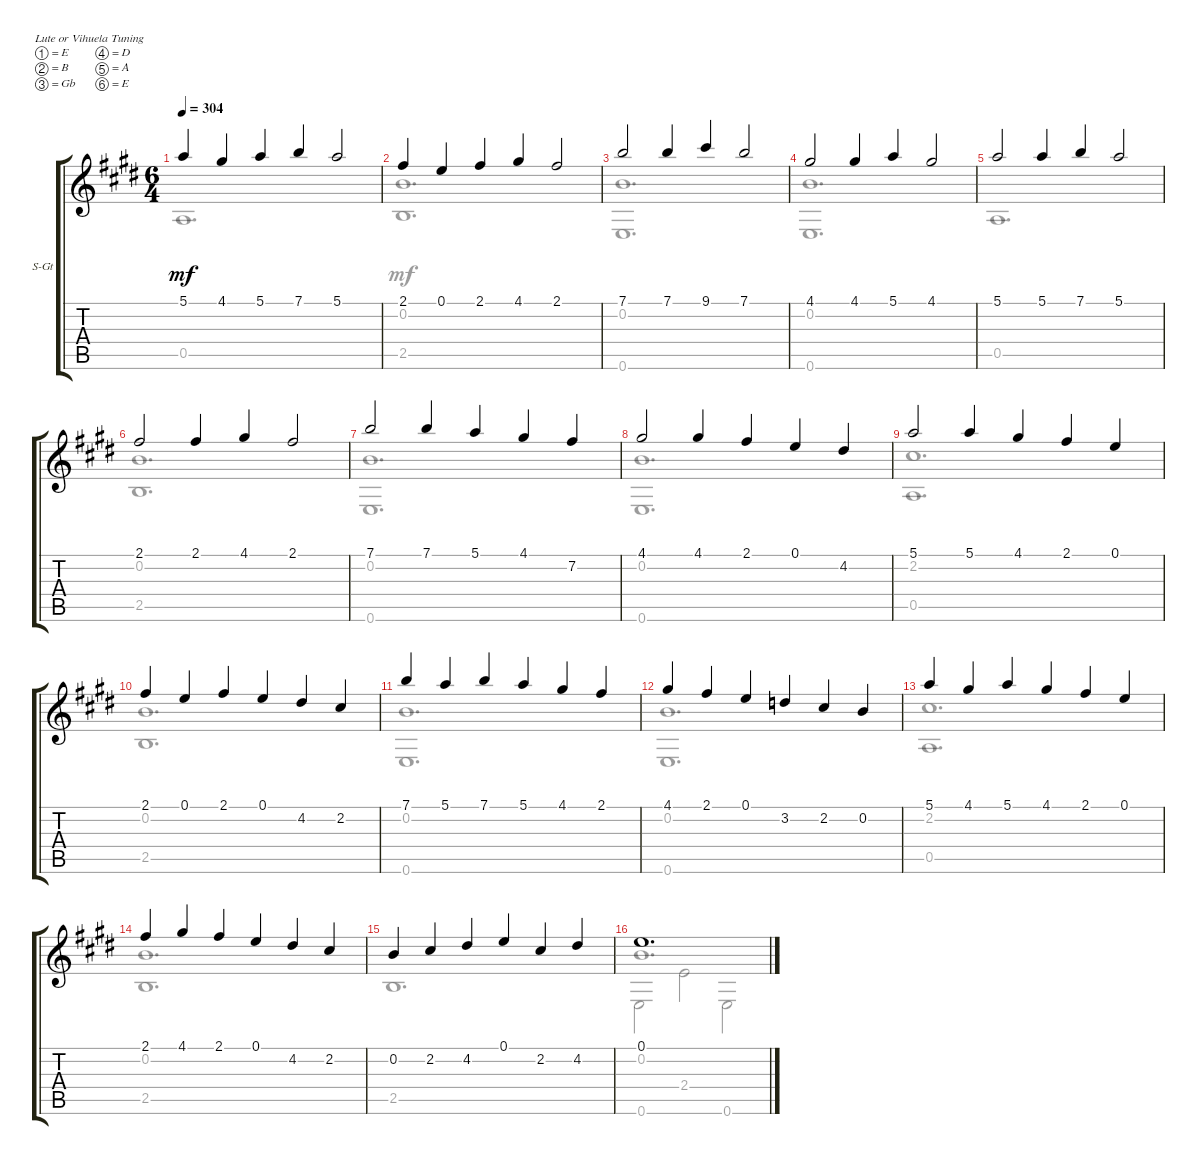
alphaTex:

\defaultSystemsLayout 4
\bracketExtendMode groupsimilarinstruments
\firstSystemTrackNameOrientation horizontal
\otherSystemsTrackNameOrientation horizontal
\track ("Steel Guitar" "S-Gt") {instrument acousticguitarsteel}
\staff {score tabs}
\tuning (E4 B3 Gb3 D3 A2 E2)
\voice
\ts (6 4)
\tempo 304
\clef g2
\scale
1.15637
\ks e
5.1.4{dy mf} 4.1.4 5.1.4 7.1.4 5.1.2 |
\scale
0.921816 2.1.4 0.1.4 2.1.4 4.1.4 2.1.2 |
\scale
0.921816 7.1.2 7.1.4 9.1.4 7.1.2 |
\scale
1.15637 4.1.2 4.1.4 5.1.4 4.1.2 |
\scale
0.921816 5.1.2 5.1.4 7.1.4 5.1.2 |
\scale
0.921816 2.1.2 2.1.4 4.1.4 2.1.2 |
\scale
1.15637 7.1.2 7.1.4 5.1.4 4.1.4 7.2.4 |
\scale
0.921816 4.1.2 4.1.4 2.1.4 0.1.4 4.2.4 |
\scale
0.921816 5.1.2 5.1.4 4.1.4 2.1.4 0.1.4 |
\scale
1.15637 2.1.4 0.1.4 2.1.4 0.1.4 4.2.4 2.2.4 |
\scale
0.921816 7.1.4 5.1.4 7.1.4 5.1.4 4.1.4 2.1.4 |
\scale
0.921816 4.1.4 2.1.4 0.1.4 3.2.4 2.2.4 0.2.4 |
\scale
1.15637 5.1.4 4.1.4 5.1.4 4.1.4 2.1.4 0.1.4 |
\scale
0.921816 2.1.4 4.1.4 2.1.4 0.1.4 4.2.4 2.2.4 |
\scale
0.921816 0.2.4 2.2.4 4.2.4 0.1.4 2.2.4 4.2.4 |
\scale
1.15637 0.1.1{d}
\voice
\clef g2
\ottava regular
\simile none
\scale
1.15637
\ks e
|
\scale
0.921816 0.2.1{d} |
\scale
0.921816 0.2.1{d} |
\scale
1.15637 0.2.1{d} |
\scale
0.921816 |
\scale
0.921816 0.2.1{d} |
\scale
1.15637 0.2.1{d} |
\scale
0.921816 0.2.1{d} |
\scale
0.921816 2.2.1{d} |
\scale
1.15637 0.2.1{d} |
\scale
0.921816 0.2.1{d} |
\scale
0.921816 0.2.1{d} |
\scale
1.15637 2.2.1{d} |
\scale
0.921816 0.2.1{d} |
\scale
0.921816 |
\scale
1.15637 0.2.1{d}
\voice
\clef g2
\ottava regular
\simile none
\scale
1.15637
\ks e
0.5.1{d dy mf} |
\scale
0.921816 2.5.1{d} |
\scale
0.921816 0.6.1{d} |
\scale
1.15637 0.6.1{d} |
\scale
0.921816 0.5.1{d} |
\scale
0.921816 2.5.1{d} |
\scale
1.15637 0.6.1{d} |
\scale
0.921816 0.6.1{d} |
\scale
0.921816 0.5.1{d} |
\scale
1.15637 2.5.1{d} |
\scale
0.921816 0.6.1{d} |
\scale
0.921816 0.6.1{d} |
\scale
1.15637 0.5.1{d} |
\scale
0.921816 2.5.1{d} |
\scale
0.921816 2.5.1{d} |
\scale
1.15637 0.6.2 2.4.2 0.6.2
